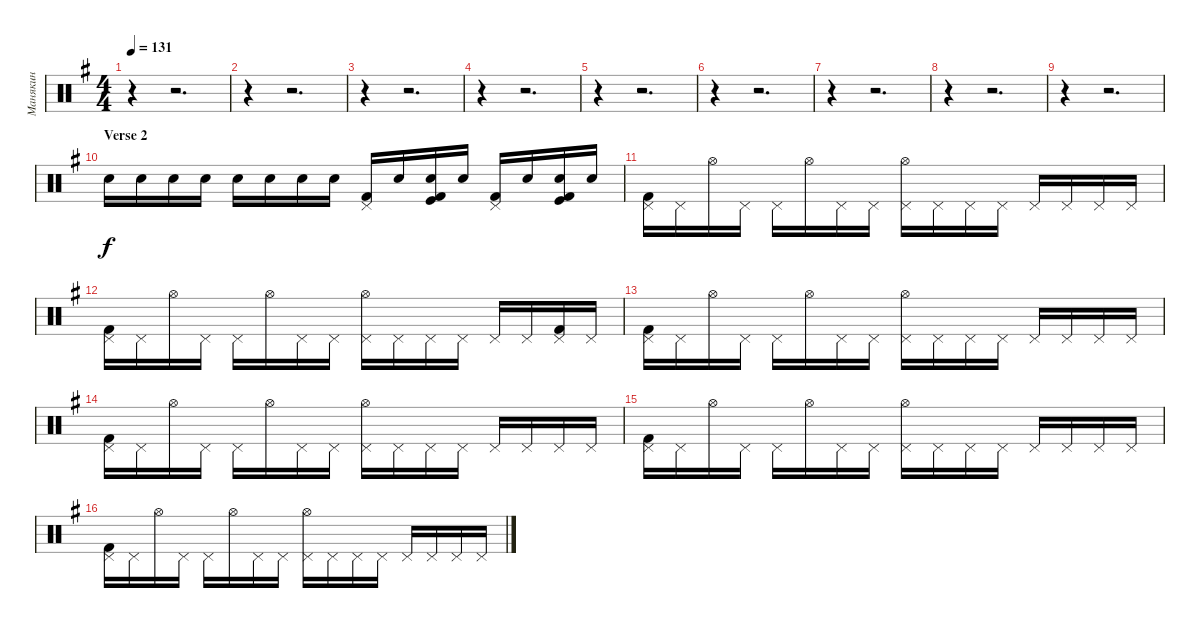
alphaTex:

\track ("Манякин" "Манякин") {instrument percussion}
\staff {score}
\articulation defaults
\ts (4 4)
\tempo 131
\clef neutral
\ks g
r.4{dy f} r.2{d} |
r.4 r.2{d} |
r.4 r.2{d} |
r.4 r.2{d} |
r.4 r.2{d} |
r.4 r.2{d} |
r.4 r.2{d} |
r.4 r.2{d} |
r.4 r.2{d} |
\section ("" "Verse 2")
"Snare (hit)".16 "Snare (hit)".16 "Snare (hit)".16 "Snare (hit)".16 "Snare (hit)".16 "Snare (hit)".16 "Snare (hit)".16 "Snare (hit)".16 ("Pedal Hi-Hat (hit)" "Kick (hit) 2").16 "Snare (hit)".16 ("Snare (hit)" "Kick (hit)" "Kick (hit) 2").16 "Snare (hit)".16 ("Pedal Hi-Hat (hit)" "Kick (hit) 2").16 "Snare (hit)".16 ("Snare (hit)" "Kick (hit)" "Kick (hit) 2").16 "Snare (hit)".16 |
("Pedal Hi-Hat (hit)" "Kick (hit) 2").16 "Pedal Hi-Hat (hit)".16 "Hi-Hat (open)".16 "Pedal Hi-Hat (hit)".16 "Pedal Hi-Hat (hit)".16 "Hi-Hat (open)".16 "Pedal Hi-Hat (hit)".16 "Pedal Hi-Hat (hit)".16 ("Pedal Hi-Hat (hit)" "Hi-Hat (open)").16 "Pedal Hi-Hat (hit)".16 "Pedal Hi-Hat (hit)".16 "Pedal Hi-Hat (hit)".16 "Pedal Hi-Hat (hit)".16 "Pedal Hi-Hat (hit)".16 "Pedal Hi-Hat (hit)".16 "Pedal Hi-Hat (hit)".16 |
("Pedal Hi-Hat (hit)" "Kick (hit) 2").16 "Pedal Hi-Hat (hit)".16 "Hi-Hat (open)".16 "Pedal Hi-Hat (hit)".16 "Pedal Hi-Hat (hit)".16 "Hi-Hat (open)".16 "Pedal Hi-Hat (hit)".16 "Pedal Hi-Hat (hit)".16 ("Pedal Hi-Hat (hit)" "Hi-Hat (open)").16 "Pedal Hi-Hat (hit)".16 "Pedal Hi-Hat (hit)".16 "Pedal Hi-Hat (hit)".16 "Pedal Hi-Hat (hit)".16 "Pedal Hi-Hat (hit)".16 ("Pedal Hi-Hat (hit)" "Kick (hit) 2").16 "Pedal Hi-Hat (hit)".16 |
("Pedal Hi-Hat (hit)" "Kick (hit) 2").16 "Pedal Hi-Hat (hit)".16 "Hi-Hat (open)".16 "Pedal Hi-Hat (hit)".16 "Pedal Hi-Hat (hit)".16 "Hi-Hat (open)".16 "Pedal Hi-Hat (hit)".16 "Pedal Hi-Hat (hit)".16 ("Pedal Hi-Hat (hit)" "Hi-Hat (open)").16 "Pedal Hi-Hat (hit)".16 "Pedal Hi-Hat (hit)".16 "Pedal Hi-Hat (hit)".16 "Pedal Hi-Hat (hit)".16 "Pedal Hi-Hat (hit)".16 "Pedal Hi-Hat (hit)".16 "Pedal Hi-Hat (hit)".16 |
("Pedal Hi-Hat (hit)" "Kick (hit) 2").16 "Pedal Hi-Hat (hit)".16 "Hi-Hat (open)".16 "Pedal Hi-Hat (hit)".16 "Pedal Hi-Hat (hit)".16 "Hi-Hat (open)".16 "Pedal Hi-Hat (hit)".16 "Pedal Hi-Hat (hit)".16 ("Pedal Hi-Hat (hit)" "Hi-Hat (open)").16 "Pedal Hi-Hat (hit)".16 "Pedal Hi-Hat (hit)".16 "Pedal Hi-Hat (hit)".16 "Pedal Hi-Hat (hit)".16 "Pedal Hi-Hat (hit)".16 "Pedal Hi-Hat (hit)".16 "Pedal Hi-Hat (hit)".16 |
("Pedal Hi-Hat (hit)" "Kick (hit) 2").16 "Pedal Hi-Hat (hit)".16 "Hi-Hat (open)".16 "Pedal Hi-Hat (hit)".16 "Pedal Hi-Hat (hit)".16 "Hi-Hat (open)".16 "Pedal Hi-Hat (hit)".16 "Pedal Hi-Hat (hit)".16 ("Pedal Hi-Hat (hit)" "Hi-Hat (open)").16 "Pedal Hi-Hat (hit)".16 "Pedal Hi-Hat (hit)".16 "Pedal Hi-Hat (hit)".16 "Pedal Hi-Hat (hit)".16 "Pedal Hi-Hat (hit)".16 "Pedal Hi-Hat (hit)".16 "Pedal Hi-Hat (hit)".16 |
("Pedal Hi-Hat (hit)" "Kick (hit) 2").16 "Pedal Hi-Hat (hit)".16 "Hi-Hat (open)".16 "Pedal Hi-Hat (hit)".16 "Pedal Hi-Hat (hit)".16 "Hi-Hat (open)".16 "Pedal Hi-Hat (hit)".16 "Pedal Hi-Hat (hit)".16 ("Pedal Hi-Hat (hit)" "Hi-Hat (open)").16 "Pedal Hi-Hat (hit)".16 "Pedal Hi-Hat (hit)".16 "Pedal Hi-Hat (hit)".16 "Pedal Hi-Hat (hit)".16 "Pedal Hi-Hat (hit)".16 "Pedal Hi-Hat (hit)".16 "Pedal Hi-Hat (hit)".16
